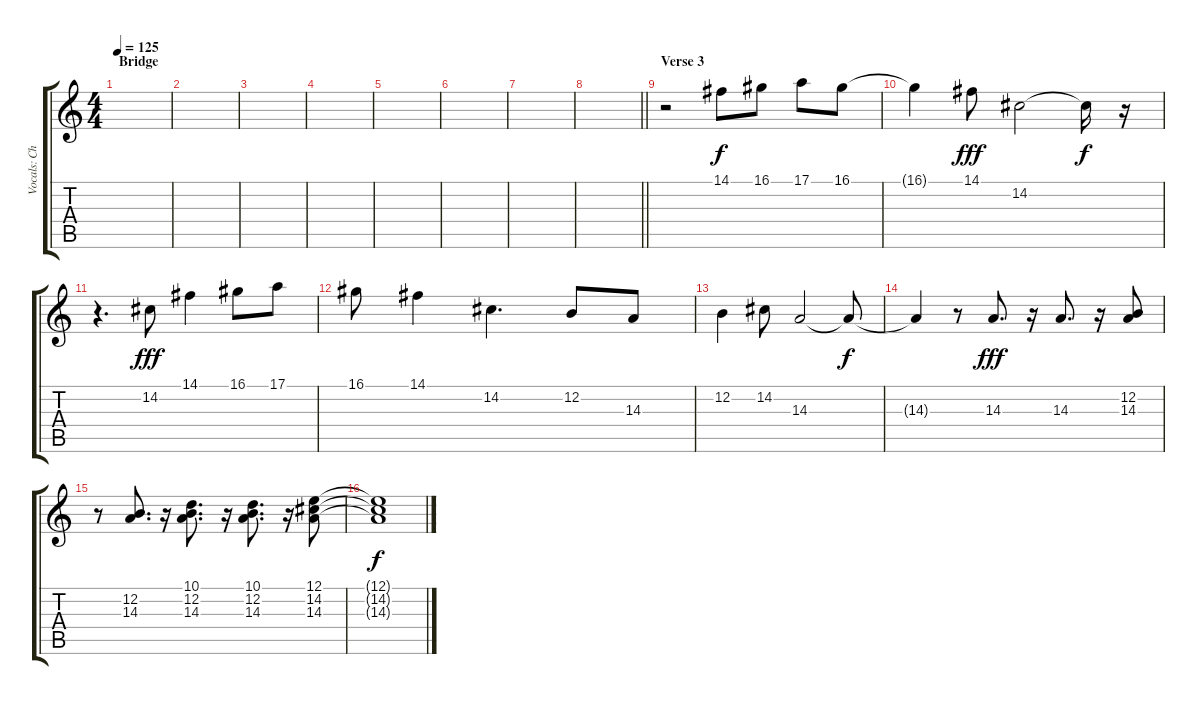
\track ("Vocals: Christine McVie" "Vocals: Ch") {instrument flute}
\staff {score tabs}
\tuning (E4 B3 G3 D3 A2 E2) {hide}
\ts (4 4)
\section ("" "Bridge")
\tempo 125
\clef g2
\ks c
|
|
|
|
|
|
|
\barLineRight lightlight
|
\section ("" "Verse 3")
r.2 14.1.8{volume 16 instrument flute} 16.1.8 17.1.8 16.1.8 |
16.1{t}.4{dy f} 14.1.8{dy fff} 14.2.2 14.2{t}.16{dy f} r.16 |
r.4{d} 14.2.8{dy fff} 14.1.4 16.1.8 17.1.8 |
16.1.8 14.1.4 14.2.4{d} 12.2.8 14.3.8 |
12.2.4 14.2.8 14.3.2 14.3{t}.8{dy f} |
14.3{t}.4 r.8 14.3.8{d dy fff} r.16 14.3.8{d} r.16 (12.2 14.3).8 |
r.8 (12.2 14.3).8{d} r.16 (10.1 12.2 14.3).8{d} r.16 (10.1 12.2 14.3).8{d} r.16 (12.1 14.2 14.3).8 |
(12.1{t} 14.2{t} 14.3{t}).1{dy f}
